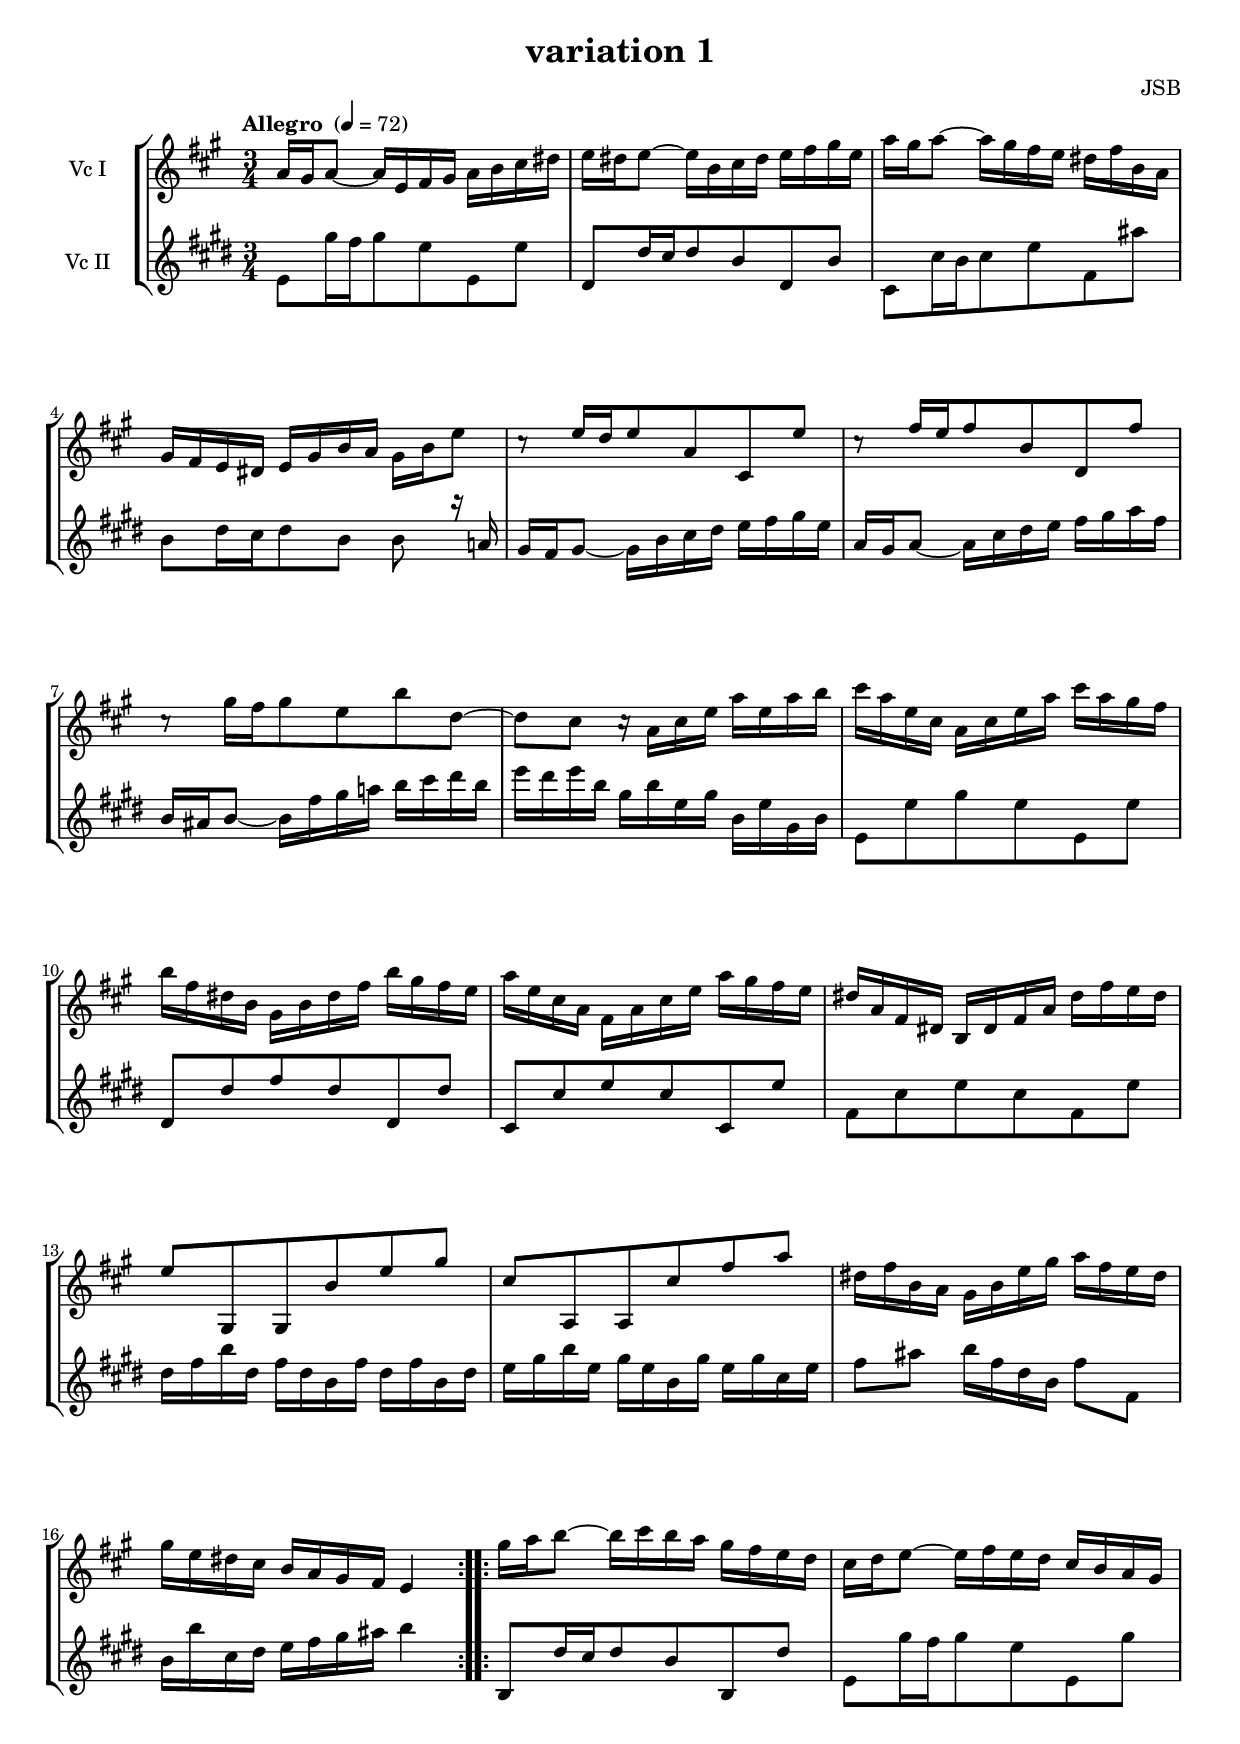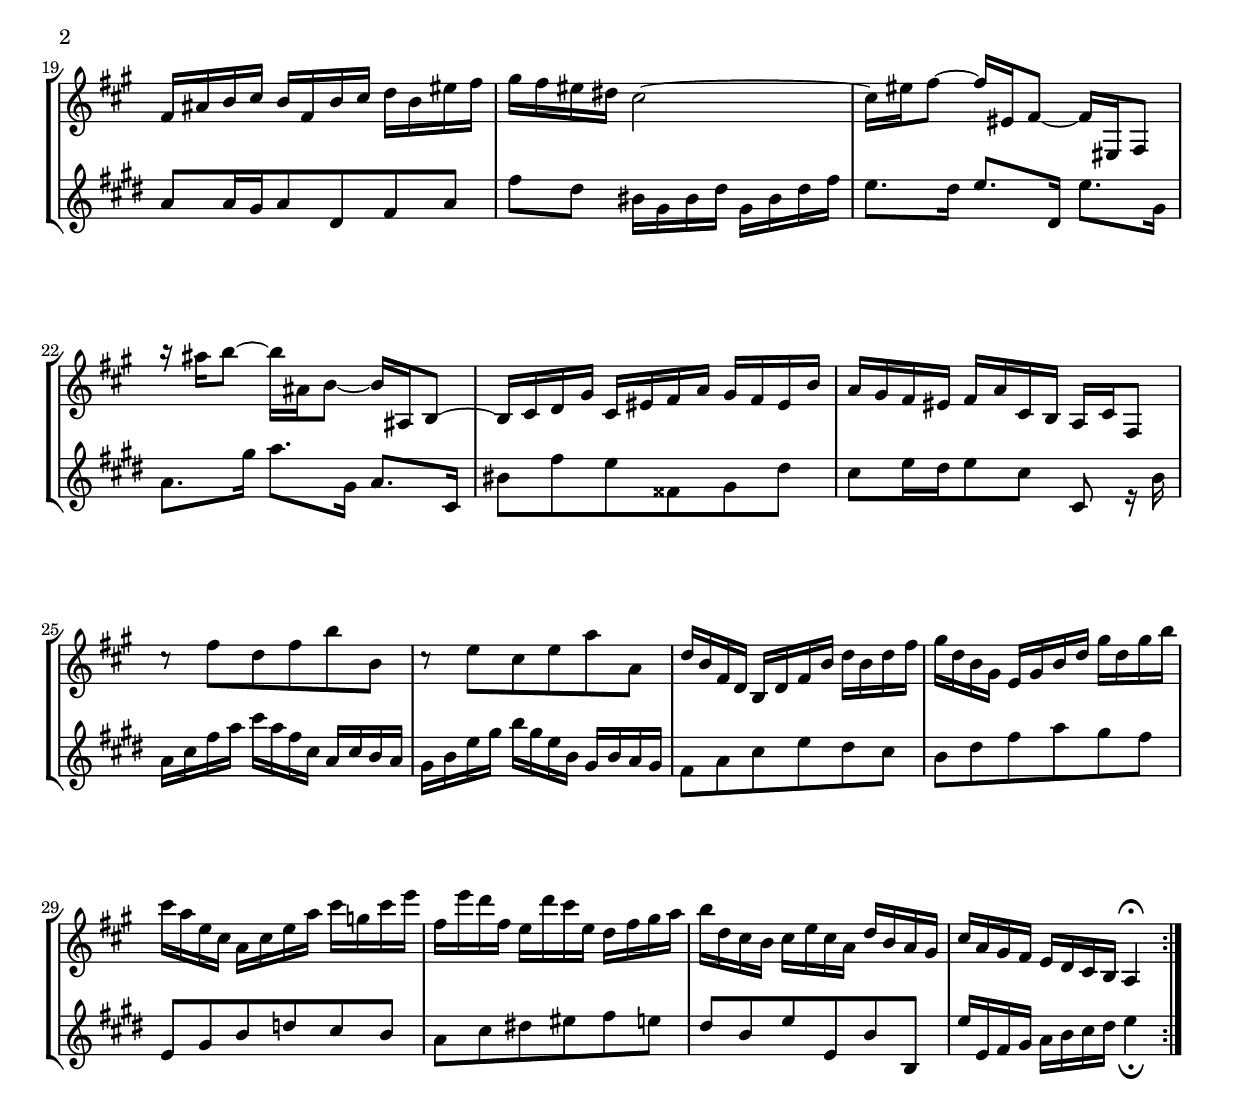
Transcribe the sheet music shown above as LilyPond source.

\version "2.14.2"
#(set-global-staff-size 18.5)
\paper {
  max-systems-per-page = 6
  page-count = 2
}
\header {
  title = "variation 1"
  subtitle = ""
  composer = "JSB"
  arranger = ""
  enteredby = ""
}
voiceconsts = {
  \key g \major
  \time 3/4
				%\clef "bass"
  \clef "treble"
				% \numericTimeSignature
  \compressFullBarRests
  \tempo "Allegro " 4=72
}
				%mihi = "harpsichord"
				%milo = "harpsichord"
mihi = "clarinet"
				%minstr = "accordion"
milo = "bassoon"
   vb = \relative c' {
   \voiceconsts
        \override Script #'padding = #1.0
        %1-5
         g8[ b'16 a16 b8 g8 g,8 g'8] 
        fis,8[ fis'16 e16 fis8 d8 fis,8 d'8]
        e,8[ e'16 d16 e8 g8 a,8 cis'8]
         d,8[ fis16 e16 fis8 d8] d8 e'16\rest c,!16
         b16 a16 b8_~ b16 d16 e16 fis16  g16 a16 b16 g16

        %6-10
         c,16 b16 c8_~  c16 e16 fis16 g16 a16 b16 c16 a16
         d,16 cis16 d8_~  d16 a'16 b16 c!16 d16 e16 fis16 d16
        g16 fis16 g16 d16 b16 d16 g,16 b16 d,16 g16 b,16 d16
          g,8[  g'8 b8 g8  g,8  g'8]
         fis,8[  fis'8 a8 fis8  fis,8  fis'8]

        %11-15
         e,8[  e'8 g8 e8  e,8  g'8]   
        a,8 e'8 g8 e8 a,8 g'8
        fis16 a16 d16 fis,16 a16 fis16 d16 a'16 fis16 a16 d,16 fis16
        g16 b16 d16 g,16 b16 g16 d16 b'16 g16 b16 e,16 g16
        a8[ cis8] d16[ a16 fis16 d16] a'8[ a,8]

        %16-20
         d16 d'16 e,16 fis16  g16 a16 b16 cis16 d4
         d,,8[ fis'16 e16 fis8 d8 d,8 fis'8]
        g,8[ b'16 a16 b8 g8 g,8 b'8]
         c,8[ c16 b16 c8 fis,8 a8 c8]
        a'8 fis8 dis16 b16 dis16 fis16  b,16   dis16  fis16  a16   

        %21-25
        g8. fis16 g8.[   fis,16]  g'8. b,16
         c8.[   b'16] c8.[   b,16]  c8. e,16 
        dis'8[ a'8 g8 ais,8 b8 fis'8]
        e8[ g16 fis16 g8 e8] e,8 g16\rest d'16
        c16 e16 a16 c16 e16 c16 a16 e16 c16 e16 d16 c16    

        %26-30
        b16 d16 g16 b16 d16 b16 g16 d16  b16 d16 c16 b16
         a8[ c8 e8 g8 fis8 e8]
        d8[ fis8 a8 c8 b8 a8]
        g,8[ b8 d8 f8 e8 d8]
        c8[ e8 fis!8 gis8 a8 g8]    

        %31-32
        fis8[ d8 g8  g,8 d'8 d,8]
         g'16 g,16 a16 b16  c16 d16 e16 fis16 g4_\fermata    


}



   va = \relative c' {
   \voiceconsts
    \override Script #'padding = #1.0
    \repeat volta 2 { %begin repeated section
        %1-5
         g'16 fis16 g8_~ g16 d16 e16 fis16 g16 a16 b16 cis16
         d16 cis16 d8^~ d16 a16 b16 cis16 d16 e16 fis16 d16
        g16 fis16 g8^~ g16 fis16 e16 d16  cis16 e16 a,16 g16
        fis16 e16 d16 cis16  d16 fis16   a16  g16  fis16 a16 d8
          b8\rest d16[ c16 d8 g,8 b,8 d'8]

        %6-10
        b8\rest e16[ d16 e8 a,8 c,8 e'8]
         b8\rest fis'16[ e16 fis8 d8 a'8 c,8^~] 
        c8 b8 b16\rest g16 b16 d16 g16 d16 g16 a16
        b16 g16 d16 b16 g16 b16 d16 g16 b16 g16 fis16 e16
        a16 e16 cis16 a16 fis16 a16 cis16 e16 a16 fis16 e16 d16

        %11-15
        g16 d16 b16 g16 e16 g16 b16 d16 g16 fis16 e16 d16
         cis16 g16 e16 cis16 a16 cis16 e16 g16  cis16 e16 d16 cis16
        d8  fis,,8 fis8  a'8 d8 fis8
        b,8   g,8 g8  b'8 e8 g8
        cis,16 e16 a,16 g16 fis16 a16 d16 fis16 g16 e16 d16 cis16 

        %16-20
        fis16 d16 cis16 b16  a16 g16 fis16 e16  d4       
    } %end of repeated section
    \repeat volta 2 { %begin repeated section
         fis'16 g16 a8^~ a16 b16 a16 g16 fis16 e16 d16 c16
        b16 c16 d8^~ d16 e16 d16 c16  b16 a16 g16 fis16 
        e16 gis16 a16 b16 a16 e16 a16 b16 c16 a16 dis16 e16
        fis16 e16 dis16 cis16 b2^~

        %21-25
        b16 dis16 e8^~ e16 dis,16 e8_~ e16   dis,16  e8
          a''16\rest gis16 a8^~ a16 gis,16 a8_~ a16   gis,16  a8^~
         a16   b16 c16 fis16 b,16 dis16 e16 g16 fis16 e16 dis16 a'16  
        g16 fis16 e16 dis16  e16 g16   b,16  a16 g16 b16 e,8 
          b''8\rest e8 c8 e8 a8 a,8         

        %26-30
        b8\rest d8 b8 d8 g8 g,8
         c16 a16 e16 c16 a16 c16 e16 a16  c16 a16 c16 e16
        fis16 c16 a16 fis16  d16 fis16 a16 c16  fis16 c16 fis16 a16
        b16 g16 d16 b16 g16 b16 d16 g16 b16 f16 b16 d16 
        e,16 d'16 c16 e,16 d16 c'16 b16 d,16 c16 e16 fis16 g16        

        %31-32
        a16 c,16 b16 a16  b16 d16 b16 g16 c16 a16 g16 fis16
        b16 g16 fis16 e16 d16 c16 b16 a16 g4\fermata
    } %end repeated section

}


music = \new StaffGroup <<
  \new Staff {
    \set Staff.midiInstrument = \milo
    \set Staff.instrumentName = #"Vc I"
    \transpose bes, c { \va }
  }
  \new Staff {
    \set Staff.midiInstrument = \milo
    \set Staff.instrumentName = #"Vc II"
    \transpose es c' { \vb }
  }
>>
\book {
  \score {
    \music
    \layout {}
  }
  \score {
   \music
    \midi {
      \context {
	\Score
      }
    }
  }
}
